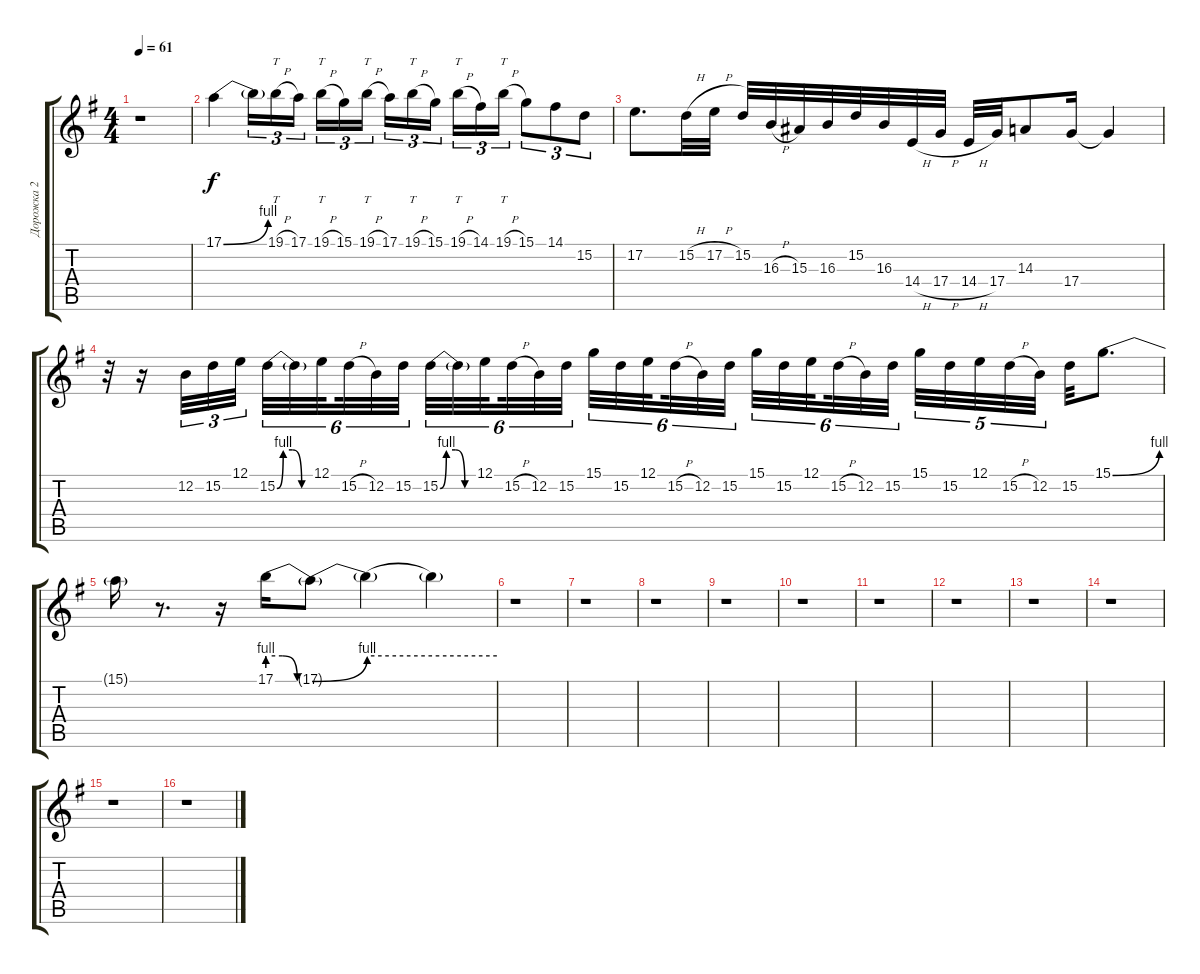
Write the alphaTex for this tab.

\track ("Дорожка 2" "Дорожка 2") {instrument tremolostrings}
\staff {score tabs}
\tuning (E4 B3 G3 D3 A2 E2) {hide}
\ts (4 4)
\tempo 61
\clef g2
\ks g
r.1{dy f} |
17.1{be (bend 0 0 60 4)}.4 17.1{t}.16{tu (3 2)} 19.1{h}.16{tt tu (3 2)} 17.1.16{tu (3 2) beam splitsecondary} 19.1{h}.16{tt tu (3 2)} 15.1.16{tu (3 2)} 19.1{h}.16{tt tu (3 2)} 17.1.16{tu (3 2)} 19.1{h}.16{tt tu (3 2)} 15.1.16{tu (3 2) beam splitsecondary} 19.1{h}.16{tt tu (3 2)} 14.1.16{tu (3 2)} 19.1{h}.16{tt tu (3 2)} 15.1.8{tu (3 2)} 14.1.8{tu (3 2)} 15.2.8{tu (3 2)} |
17.2.8{d} 15.2{h}.32 17.2{h}.32 15.2.32 16.3{h}.32 15.3.32 16.3.32 15.2.32 16.3.32 14.4{h}.32 17.4{h}.32 14.4{h}.32 17.4.32 14.3.8 17.4.16 17.4{t}.4 |
r.32 r.16 12.2.32{tu (3 2)} 15.2.32{tu (3 2)} 12.1.32{tu (3 2) beam splitsecondary} 15.2{be (custom 0 0 10 4 25 4 40 0 60 0)}.32{tu (6 4)} 15.2{t}.32{tu (6 4)} 12.1.32{tu (6 4) beam splitsecondary} 15.2{h}.32{tu (6 4)} 12.2.32{tu (6 4)} 15.2.32{tu (6 4) beam splitsecondary} 15.2{be (custom 0 0 10 4 25 4 40 0 60 0)}.32{tu (6 4)} 15.2{t}.32{tu (6 4)} 12.1.32{tu (6 4) beam splitsecondary} 15.2{h}.32{tu (6 4)} 12.2.32{tu (6 4)} 15.2.32{tu (6 4) beam splitsecondary} 15.1.32{tu (6 4)} 15.2.32{tu (6 4)} 12.1.32{tu (6 4) beam splitsecondary} 15.2{h}.32{tu (6 4)} 12.2.32{tu (6 4)} 15.2.32{tu (6 4) beam splitsecondary} 15.1.32{tu (6 4)} 15.2.32{tu (6 4)} 12.1.32{tu (6 4) beam splitsecondary} 15.2{h}.32{tu (6 4)} 12.2.32{tu (6 4)} 15.2.32{tu (6 4) beam splitsecondary} 15.1.32{tu (5 4)} 15.2.32{tu (5 4)} 12.1.32{tu (5 4)} 15.2{h}.32{tu (5 4)} 12.2.32{tu (5 4) beam splitsecondary} 15.2.32 15.1{be (bend 0 0 60 4)}.8{d} |
15.1{t}.16 r.8{d} r.16 17.1{be (custom 0 4 20 4 40 0 60 0)}.16 17.1{be (bend 0 0 60 4) t}.8 17.1{be (hold 0 4 60 4) t}.4 17.1{t}.4 |
r.1 |
r.1 |
r.1 |
r.1 |
r.1 |
r.1 |
r.1 |
r.1 |
r.1 |
r.1 |
r.1
